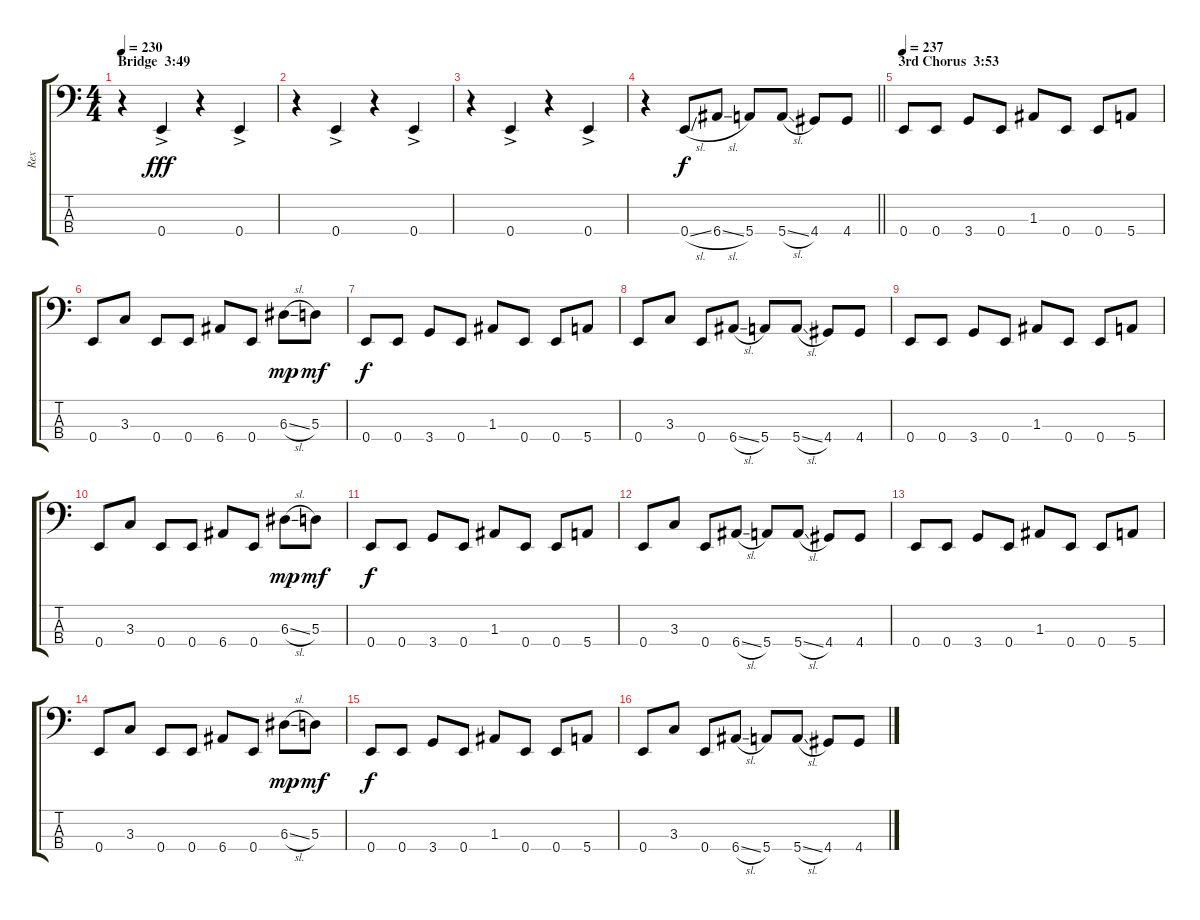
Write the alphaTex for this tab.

\track ("Rex" "Rex") {instrument electricbassfinger}
\staff {score tabs}
\tuning (G2 D2 A1 E1) {hide}
\ts (4 4)
\section ("" "Bridge  3:49")
\tempo 230
\clef f4
\ks c
r.4{dy f instrument slapbass2} 0.4{ac}.4{dy fff} r.4 0.4{ac}.4 |
r.4 0.4{ac}.4 r.4 0.4{ac}.4 |
r.4 0.4{ac}.4 r.4 0.4{ac}.4 |
\barLineRight lightlight
r.4 0.4{sl}.8{dy f volume 16 instrument electricbassfinger} 6.4{sl}.8 5.4.8 5.4{sl}.8 4.4.8 4.4.8 |
\section ("" "3rd Chorus  3:53")
\tempo 237
0.4.8 0.4.8 3.4.8 0.4.8 1.3.8 0.4.8 0.4.8 5.4.8 |
0.4.8 3.3.8 0.4.8 0.4.8 6.4.8 0.4.8 6.3{sl}.8{dy mp} 5.3.8{dy mf} |
0.4.8{dy f} 0.4.8 3.4.8 0.4.8 1.3.8 0.4.8 0.4.8 5.4.8 |
0.4.8 3.3.8 0.4.8 6.4{sl}.8 5.4.8 5.4{sl}.8 4.4.8 4.4.8 |
0.4.8 0.4.8 3.4.8 0.4.8 1.3.8 0.4.8 0.4.8 5.4.8 |
0.4.8 3.3.8 0.4.8 0.4.8 6.4.8 0.4.8 6.3{sl}.8{dy mp} 5.3.8{dy mf} |
0.4.8{dy f} 0.4.8 3.4.8 0.4.8 1.3.8 0.4.8 0.4.8 5.4.8 |
0.4.8 3.3.8 0.4.8 6.4{sl}.8 5.4.8 5.4{sl}.8 4.4.8 4.4.8 |
0.4.8 0.4.8 3.4.8 0.4.8 1.3.8 0.4.8 0.4.8 5.4.8 |
0.4.8 3.3.8 0.4.8 0.4.8 6.4.8 0.4.8 6.3{sl}.8{dy mp} 5.3.8{dy mf} |
0.4.8{dy f} 0.4.8 3.4.8 0.4.8 1.3.8 0.4.8 0.4.8 5.4.8 |
0.4.8 3.3.8 0.4.8 6.4{sl}.8 5.4.8 5.4{sl}.8 4.4.8 4.4.8
